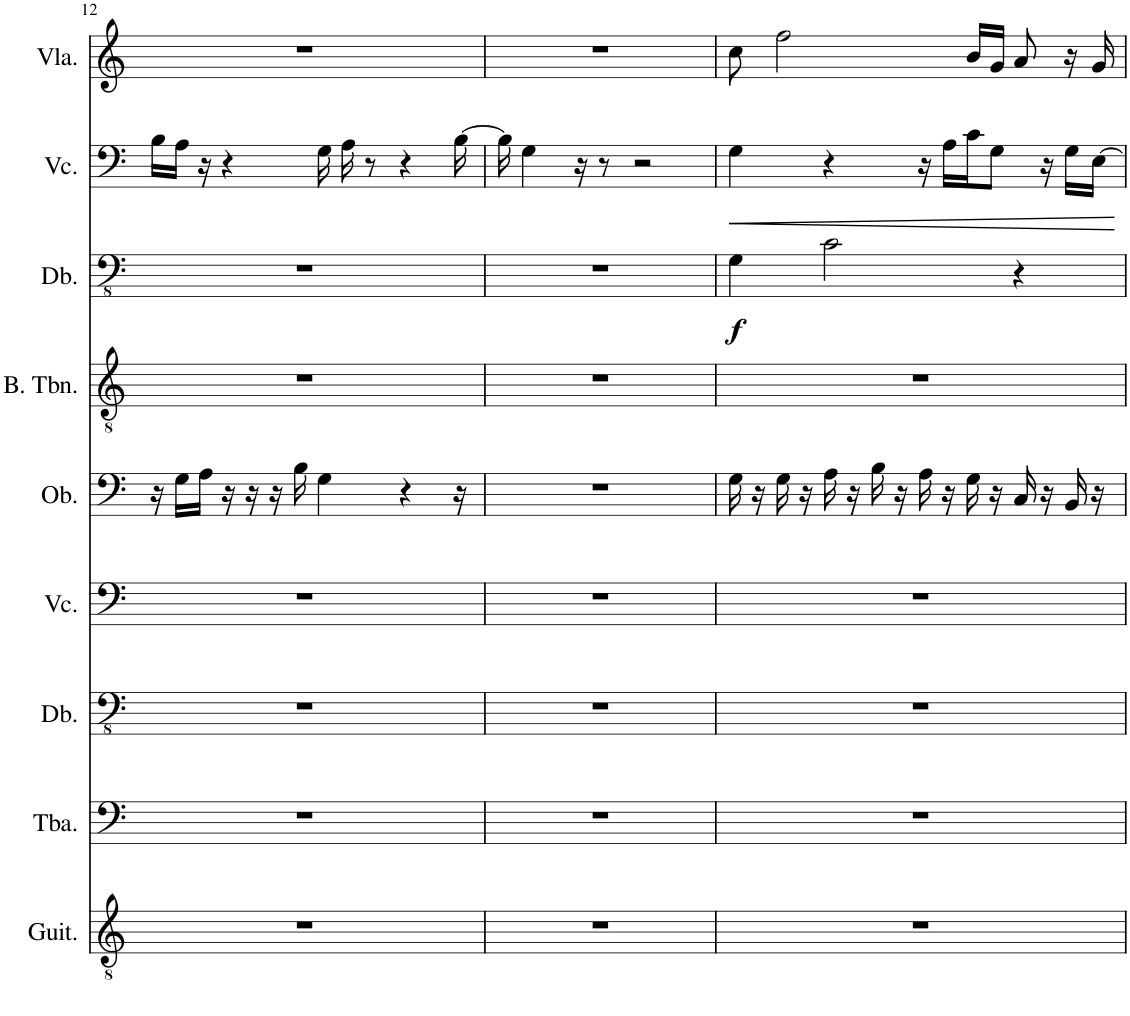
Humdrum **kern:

**kern	**kern	**kern	**kern	**kern	**kern	**kern	**dynam	**kern	**dynam	**kern
*part9	*part8	*part7	*part6	*part5	*part4	*part3	*part3	*part2	*part2	*part1
*staff9	*staff8	*staff7	*staff6	*staff5	*staff4	*staff3	*staff3	*staff2	*staff2	*staff1
*I"Classical Guitar	*I"Tuba	*I"Double Bass	*I"Violoncello	*I"Oboe	*I"Bass Trombone	*I"Double Bass	*	*I"Violoncello	*	*I"Viola
*I'Guit.	*I'Tba.	*I'Db.	*I'Vc.	*I'Ob.	*I'B. Tbn.	*I'Db.	*	*I'Vc.	*	*I'Vla.
!!LO:PB:g=z
*clefGv2	*clefF4	*clefFv4	*clefF4	*clefF4	*clefGv2	*clefFv4	*	*clefF4	*	*clefG2
*	*	*Trd7c12	*	*Trd-14c-24	*	*Trd7c12	*	*	*	*
*k[]	*k[]	*k[]	*k[]	*k[]	*k[]	*k[]	*	*k[]	*	*k[]
*M4/4	*M4/4	*M4/4	*M4/4	*M4/4	*M4/4	*M4/4	*	*M4/4	*	*M4/4
=12	=12	=12	=12	=12	=12	=12	=12	=12	=12	=12
1r	1r	1r	1r	16r	1r	1r	.	16B\LL	.	1r
.	.	.	.	16G\LL	.	.	.	16A\JJ	.	.
.	.	.	.	16A\JJ	.	.	.	16r	.	.
.	.	.	.	16r	.	.	.	4r	.	.
.	.	.	.	16r	.	.	.	.	.	.
.	.	.	.	16r	.	.	.	.	.	.
.	.	.	.	16B\	.	.	.	.	.	.
.	.	.	.	4G\	.	.	.	16G\	.	.
.	.	.	.	.	.	.	.	16A\	.	.
.	.	.	.	.	.	.	.	8r	.	.
.	.	.	.	4r	.	.	.	4r	.	.
.	.	.	.	16r	.	.	.	[16B\	.	.
=13	=13	=13	=13	=13	=13	=13	=13	=13	=13	=13
1r	1r	1r	1r	1r	1r	1r	.	16B\]	.	1r
.	.	.	.	.	.	.	.	4G\	.	.
.	.	.	.	.	.	.	.	16r	.	.
.	.	.	.	.	.	.	.	8r	.	.
.	.	.	.	.	.	.	.	2r	.	.
=14	=14	=14	=14	=14	=14	=14	=14	=14	=14	=14
!	!	!	!	!	!	!	!LO:DY:b	!	!LO:HP:b	!
1r	1r	1r	1r	16G\	1r	4GG\	f	4G\	<	8cc\
.	.	.	.	16r	.	.	.	.	.	.
.	.	.	.	16G\	.	.	.	.	.	2ff\
.	.	.	.	16r	.	.	.	.	.	.
.	.	.	.	16A\	.	2C\	.	4r	.	.
.	.	.	.	16r	.	.	.	.	.	.
.	.	.	.	16B\	.	.	.	.	.	.
.	.	.	.	16r	.	.	.	.	.	.
.	.	.	.	16A\	.	.	.	16r	.	.
.	.	.	.	16r	.	.	.	16A\LL	.	.
.	.	.	.	16G\	.	.	.	16c\J	.	16b/LL
.	.	.	.	16r	.	.	.	8G\J	.	16g/JJ
.	.	.	.	16C/	.	4r	.	.	.	8a/
.	.	.	.	16r	.	.	.	16r	.	.
.	.	.	.	16BB/	.	.	.	16G\LL	.	16r
.	.	.	.	16r	.	.	.	[16E\JJ	.	16g/
.	.	.	.	.	.	.	.	.	[	.
=	=	=	=	=	=	=	=	=	=	=
*-	*-	*-	*-	*-	*-	*-	*-	*-	*-	*-
